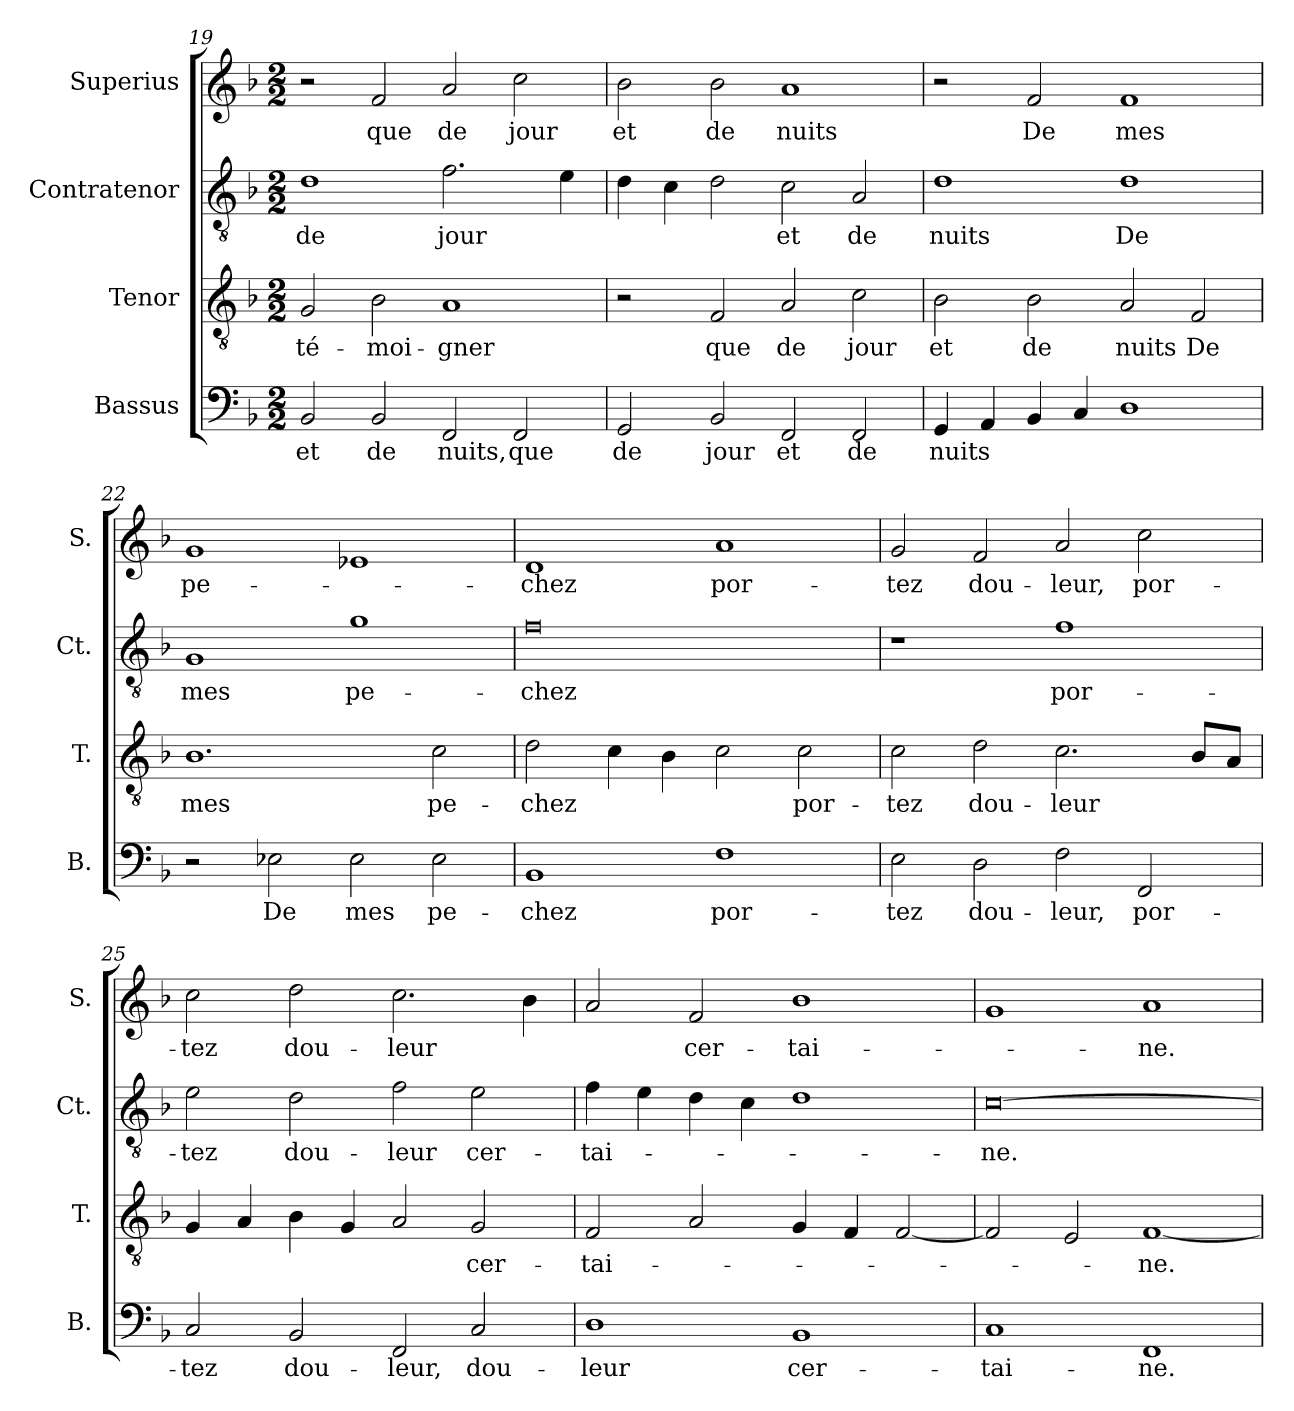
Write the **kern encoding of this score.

**kern	**text	**kern	**text	**kern	**text	**kern	**text
*part4	*part4	*part3	*part3	*part2	*part2	*part1	*part1
*staff4	*staff4	*staff3	*staff3	*staff2	*staff2	*staff1	*staff1
*I"Bassus	*	*I"Tenor	*	*I"Contratenor	*	*I"Superius	*
*I'B.	*	*I'T.	*	*I'Ct.	*	*I'S.	*
*clefF4	*	*clefGv2	*	*clefGv2	*	*clefG2	*
*	*	*ITrd7c12	*	*ITrd7c12	*	*	*
*k[b-]	*	*k[b-]	*	*k[b-]	*	*k[b-]	*
*F:	*	*F:	*	*F:	*	*F:	*
*M2/2	*	*M2/2	*	*M2/2	*	*M2/2	*
=19	=19	=19	=19	=19	=19	=19	=19
2BB-/	et	2GG/	té-	1D\	de	2r	.
2BB-/	de	2BB-\	-moi-	.	.	2f/	que
2FF/	nuits,	1AA/	-gner	2.F\	jour	2a/	de
2FF/	que	.	.	.	.	2cc\	jour
.	.	.	.	4E\	.	.	.
=20	=20	=20	=20	=20	=20	=20	=20
2GG/	de	2r	.	4D\	.	2b-\	et
.	.	.	.	4C\	.	.	.
2BB-/	jour	2FF/	que	2D\	.	2b-\	de
2FF/	et	2AA/	de	2C\	et	1a/	nuits
2FF/	de	2C\	jour	2AA/	de	.	.
!!LO:LB:g=z
=21	=21	=21	=21	=21	=21	=21	=21
4GG/	nuits	2BB-\	et	1D\	nuits	2r	.
4AA/	.	.	.	.	.	.	.
4BB-/	.	2BB-\	de	.	.	2f/	De
4C/	.	.	.	.	.	.	.
1D\	.	2AA/	nuits	1D\	De	1f/	mes
.	.	2FF/	De	.	.	.	.
=22	=22	=22	=22	=22	=22	=22	=22
2r	.	1.BB-\	mes	1GG/	mes	1g/	pe-
2E-X\	De	.	.	.	.	.	.
2E-\	mes	.	.	1G\	pe-	1e-X/	.
2E-\	pe-	2C\	pe-	.	.	.	.
=23	=23	=23	=23	=23	=23	=23	=23
1BB-/	-chez	2D\	-chez	0F\	-chez	1d/	-chez
.	.	4C\	.	.	.	.	.
.	.	4BB-\	.	.	.	.	.
1F\	por-	2C\	.	.	.	1a/	por-
.	.	2C\	por-	.	.	.	.
=24	=24	=24	=24	=24	=24	=24	=24
2E\	-tez	2C\	-tez	1r	.	2g/	-tez
2D\	dou-	2D\	dou-	.	.	2f/	dou-
2F\	-leur,	2.C\	-leur	1F\	por-	2a/	-leur,
2FF/	por-	.	.	.	.	2cc\	por-
.	.	8BB-/L	.	.	.	.	.
.	.	8AA/J	.	.	.	.	.
!!LO:LB:g=z
=25	=25	=25	=25	=25	=25	=25	=25
2C/	-tez	4GG/	.	2E\	-tez	2cc\	-tez
.	.	4AA/	.	.	.	.	.
2BB-/	dou-	4BB-\	.	2D\	dou-	2dd\	dou-
.	.	4GG/	.	.	.	.	.
2FF/	-leur,	2AA/	.	2F\	-leur	2.cc\	-leur
2C/	dou-	2GG/	cer-	2E\	cer-	.	.
.	.	.	.	.	.	4b-\	.
=26	=26	=26	=26	=26	=26	=26	=26
1D\	-leur	2FF/	-tai-	4F\	-tai-	2a/	.
.	.	.	.	4E\	.	.	.
.	.	2AA/	.	4D\	.	2f/	cer-
.	.	.	.	4C\	.	.	.
1BB-/	cer-	4GG/	.	1D\	.	1b-\	-tai-
.	.	4FF/	.	.	.	.	.
.	.	[2FF/	.	.	.	.	.
=27	=27	=27	=27	=27	=27	=27	=27
1C/	-tai-	2FF/]	.	[0C\	-ne.	1g/	.
.	.	2EE/	.	.	.	.	.
1FF/	-ne.	[1FF/	-ne.	.	.	1a/	-ne.
=	=	=	=	=	=	=	=
*-	*-	*-	*-	*-	*-	*-	*-
